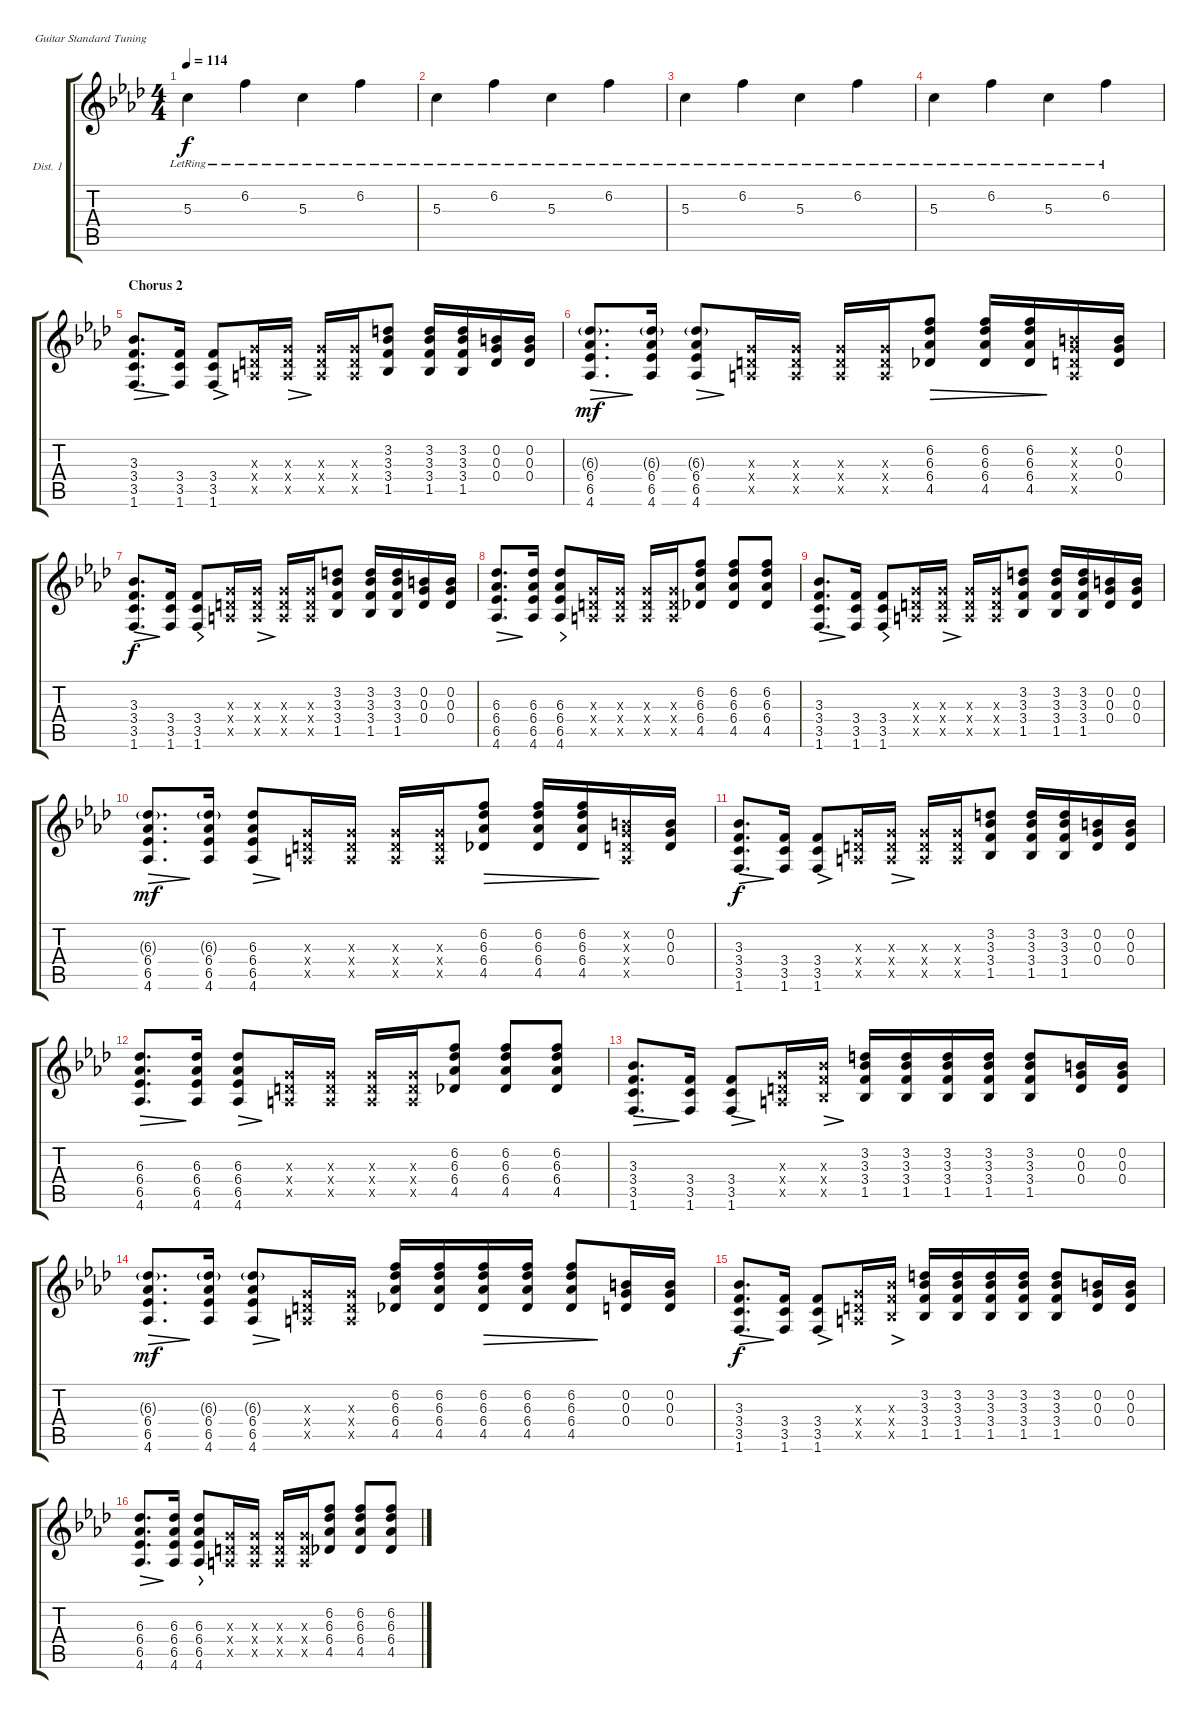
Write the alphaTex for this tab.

\defaultSystemsLayout 4
\bracketExtendMode groupsimilarinstruments
\firstSystemTrackNameOrientation horizontal
\otherSystemsTrackNameOrientation horizontal
\track ("Guitar 1" "Dist. 1") {instrument distortionguitar}
\staff {score tabs}
\tuning (E4 B3 G3 D3 A2 E2)
\ts (4 4)
\tempo 114
\clef g2
\ks ab
5.3{lr}.4{dy f} 6.2{lr}.4 5.3{lr}.4 6.2{lr}.4 |
5.3{lr}.4 6.2{lr}.4 5.3{lr}.4 6.2{lr}.4 |
5.3{lr}.4 6.2{lr}.4 5.3{lr}.4 6.2{lr}.4 |
5.3{lr}.4 6.2{lr}.4 5.3{lr}.4 6.2{lr}.4 |
\section ("" "Chorus 2")
(1.6 3.5 3.4 3.3).8{d dec} (3.4 3.5 1.6).16 (1.6 3.5 3.4).8{dec} (0.5{x} 0.4{x} 0.3{x}).16 (0.3{x} 0.4{x} 0.5{x}).16{dec} (0.3{x} 0.4{x} 0.5{x}).16 (0.3{x} 0.4{x} 0.5{x}).16 (1.5 3.4 3.3 3.2).8 (3.2 1.5 3.4 3.3).16 (3.2 3.3 3.4 1.5).16 (0.2 0.4 0.3).16 (0.2 0.3 0.4).16 |
(4.6 6.5 6.4 6.3{g}).8{d dec dy mf} (6.3{g} 6.4 6.5 4.6).16 (6.3{g} 6.4 6.5 4.6).8{dec} (0.5{x} 0.4{x} 0.3{x}).16 (0.5{x} 0.4{x} 0.3{x}).16 (0.5{x} 0.4{x} 0.3{x}).16 (0.5{x} 0.4{x} 0.3{x}).16 (6.2 6.3 6.4 4.5).8{dec} (4.5 6.2 6.3 6.4).16{dec} (4.5 6.4 6.3 6.2).16{dec} (0.5{x} 0.4{x} 0.3{x} 0.2{x}).16 (0.2 0.3 0.4).16 |
(1.6 3.5 3.4 3.3).8{d dec dy f} (3.4 3.5 1.6).16 (1.6 3.5 3.4).8{dec} (0.5{x} 0.4{x} 0.3{x}).16 (0.3{x} 0.4{x} 0.5{x}).16{dec} (0.3{x} 0.4{x} 0.5{x}).16 (0.3{x} 0.4{x} 0.5{x}).16 (1.5 3.4 3.3 3.2).8 (3.2 1.5 3.4 3.3).16 (3.2 3.3 3.4 1.5).16 (0.2 0.4 0.3).16 (0.2 0.3 0.4).16 |
(4.6 6.5 6.4 6.3).8{d dec} (6.3 6.4 6.5 4.6).16 (4.6 6.5 6.4 6.3).8{dec} (0.5{x} 0.4{x} 0.3{x}).16 (0.5{x} 0.4{x} 0.3{x}).16 (0.5{x} 0.4{x} 0.3{x}).16 (0.5{x} 0.4{x} 0.3{x}).16 (4.5 6.4 6.3 6.2).8 (6.2 6.4 6.3 4.5).8 (6.2 6.3 6.4 4.5).8 |
(1.6 3.5 3.4 3.3).8{d dec} (3.4 3.5 1.6).16 (1.6 3.5 3.4).8{dec} (0.5{x} 0.4{x} 0.3{x}).16 (0.3{x} 0.4{x} 0.5{x}).16{dec} (0.3{x} 0.4{x} 0.5{x}).16 (0.3{x} 0.4{x} 0.5{x}).16 (1.5 3.4 3.3 3.2).8 (3.2 1.5 3.4 3.3).16 (3.2 3.3 3.4 1.5).16 (0.2 0.4 0.3).16 (0.2 0.3 0.4).16 |
(4.6 6.5 6.4 6.3{g}).8{d dec dy mf} (6.3{g} 6.4 6.5 4.6).16 (6.3 6.4 6.5 4.6).8{dec} (0.5{x} 0.4{x} 0.3{x}).16 (0.5{x} 0.4{x} 0.3{x}).16 (0.5{x} 0.4{x} 0.3{x}).16 (0.5{x} 0.4{x} 0.3{x}).16 (6.2 6.3 6.4 4.5).8{dec} (4.5 6.2 6.3 6.4).16{dec} (4.5 6.4 6.3 6.2).16{dec} (0.5{x} 0.4{x} 0.3{x} 0.2{x}).16 (0.2 0.3 0.4).16 |
(1.6 3.5 3.4 3.3).8{d dec dy f} (3.4 3.5 1.6).16 (1.6 3.5 3.4).8{dec} (0.5{x} 0.4{x} 0.3{x}).16 (0.3{x} 0.4{x} 0.5{x}).16{dec} (0.3{x} 0.4{x} 0.5{x}).16 (0.3{x} 0.4{x} 0.5{x}).16 (1.5 3.4 3.3 3.2).8 (3.2 1.5 3.4 3.3).16 (3.2 3.3 3.4 1.5).16 (0.2 0.4 0.3).16 (0.2 0.3 0.4).16 |
(4.6 6.5 6.4 6.3).8{d dec} (6.3 6.4 6.5 4.6).16 (4.6 6.5 6.4 6.3).8{dec} (0.5{x} 0.4{x} 0.3{x}).16 (0.5{x} 0.4{x} 0.3{x}).16 (0.5{x} 0.4{x} 0.3{x}).16 (0.5{x} 0.4{x} 0.3{x}).16 (4.5 6.4 6.3 6.2).8 (6.2 6.4 6.3 4.5).8 (6.2 6.3 6.4 4.5).8 |
(1.6 3.5 3.4 3.3).8{d dec} (3.4 3.5 1.6).16 (1.6 3.5 3.4).8{dec} (0.5{x} 0.4{x} 0.3{x}).16 (3.3{x} 3.4{x} 1.5{x}).16{dec} (3.3 3.4 1.5 3.2).16 (3.3 3.4 1.5 3.2).16 (1.5 3.4 3.3 3.2).16 (3.2 1.5 3.4 3.3).16 (3.2 3.3 3.4 1.5).8 (0.2 0.4 0.3).16 (0.2 0.3 0.4).16 |
(4.6 6.5 6.4 6.3{g}).8{d dec dy mf} (6.3{g} 6.4 6.5 4.6).16 (6.3{g} 6.4 6.5 4.6).8{dec} (0.5{x} 0.4{x} 0.3{x}).16 (0.5{x} 0.4{x} 0.3{x}).16 (4.5 6.4 6.3 6.2).16 (4.5 6.4 6.3 6.2).16 (6.2 6.3 6.4 4.5).16{dec} (4.5 6.2 6.3 6.4).16{dec} (4.5 6.4 6.3 6.2).8{dec} (0.4 0.3 0.2).16 (0.2 0.3 0.4).16 |
(1.6 3.5 3.4 3.3).8{d dec dy f} (3.4 3.5 1.6).16 (1.6 3.5 3.4).8{dec} (0.5{x} 0.4{x} 0.3{x}).16 (3.3{x} 3.4{x} 1.5{x}).16{dec} (3.3 3.4 1.5 3.2).16 (3.3 3.4 1.5 3.2).16 (1.5 3.4 3.3 3.2).16 (3.2 1.5 3.4 3.3).16 (3.2 3.3 3.4 1.5).8 (0.2 0.4 0.3).16 (0.2 0.3 0.4).16 |
(4.6 6.5 6.4 6.3).8{d dec} (6.3 6.4 6.5 4.6).16 (4.6 6.5 6.4 6.3).8{dec} (0.5{x} 0.4{x} 0.3{x}).16 (0.5{x} 0.4{x} 0.3{x}).16 (0.5{x} 0.4{x} 0.3{x}).16 (0.5{x} 0.4{x} 0.3{x}).16 (4.5 6.4 6.3 6.2).8 (6.2 6.4 6.3 4.5).8 (6.2 6.3 6.4 4.5).8
